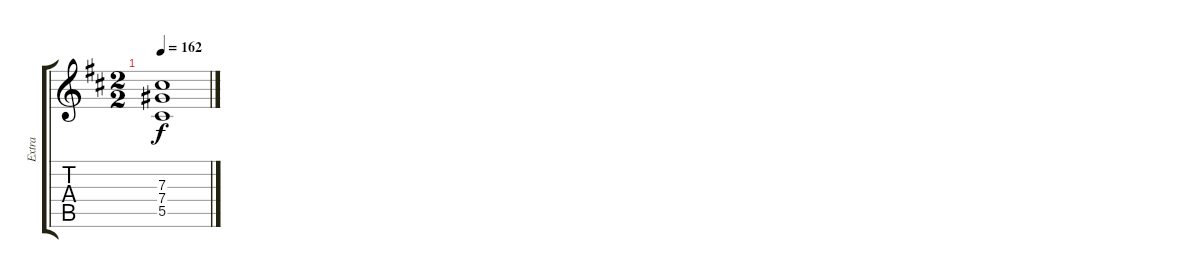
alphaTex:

\track ("Extra" "Extra") {instrument distortionguitar}
\staff {score tabs}
\tuning (Eb4 Bb3 Gb3 Db3 Ab2 Eb2) {hide}
\ts (2 2)
\tempo 162
\clef g2
\ks d
(7.3{t} 7.4{t} 5.5{t}).1{dy f}
